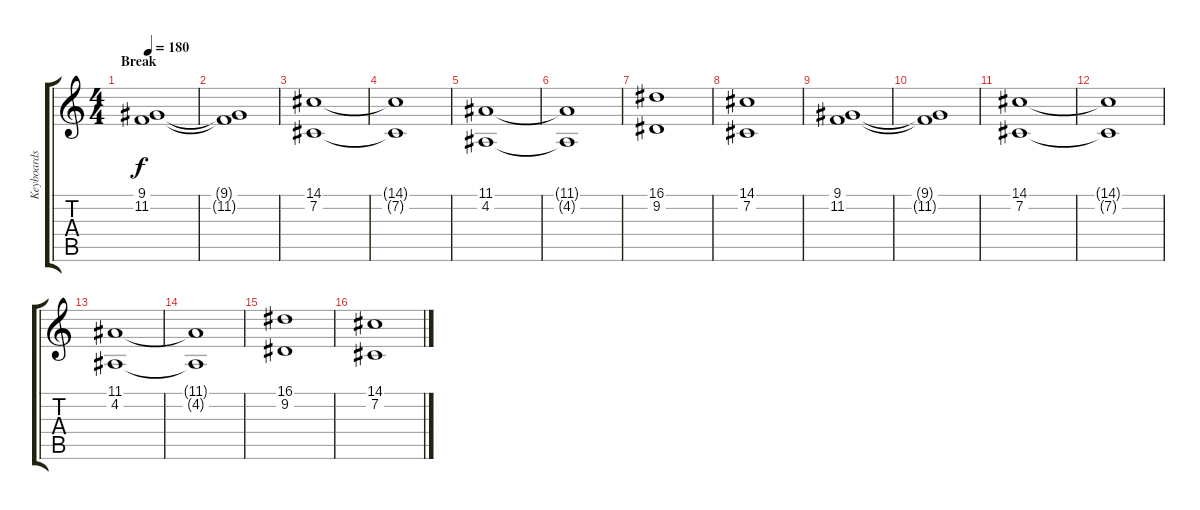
\track ("Keyboards" "Keyboards") {instrument stringensemble1}
\staff {score tabs}
\tuning (B3 Gb3 D3 A2 E2 B1) {hide}
\ts (4 4)
\section ("" "Break")
\tempo 180
\clef g2
\ks c
(9.1 11.2).1{dy f} |
(9.1{t} 11.2{t}).1 |
(14.1 7.2).1 |
(14.1{t} 7.2{t}).1 |
(11.1 4.2).1 |
(11.1{t} 4.2{t}).1 |
(16.1 9.2).1 |
(14.1 7.2).1 |
(9.1 11.2).1 |
(9.1{t} 11.2{t}).1 |
(14.1 7.2).1 |
(14.1{t} 7.2{t}).1 |
(11.1 4.2).1 |
(11.1{t} 4.2{t}).1 |
(16.1 9.2).1 |
(14.1 7.2).1
